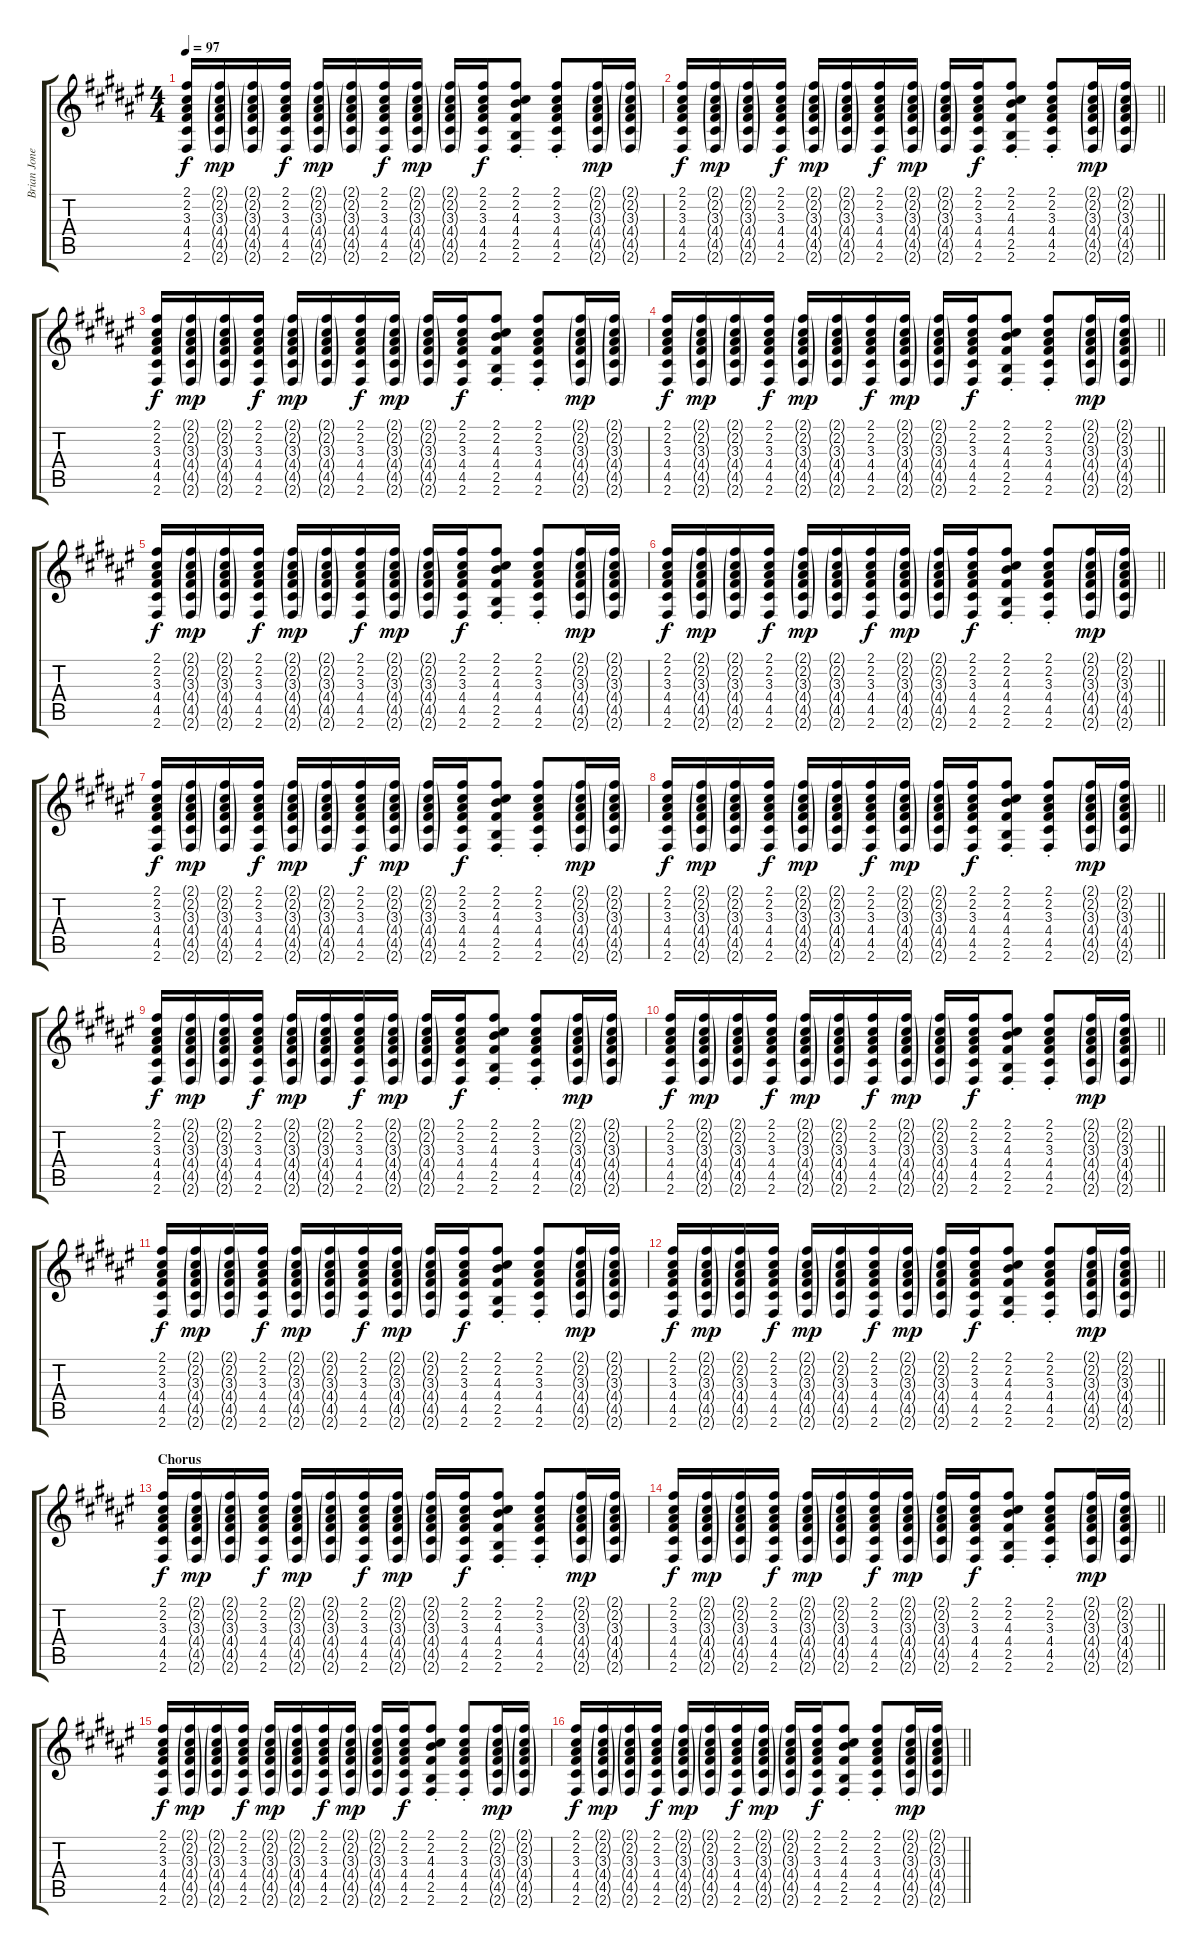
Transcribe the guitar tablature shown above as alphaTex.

\track ("Brian Jones" "Brian Jone") {instrument electricguitarjazz}
\staff {score tabs}
\tuning (E4 B3 G3 D3 A2 E2) {hide}
\ts (4 4)
\tempo 97
\clef g2
\ks f#
(2.1 2.2 3.3 4.4 4.5 2.6).16{dy f} (2.1{g} 2.2{g} 3.3{g} 4.4{g} 4.5{g} 2.6{g}).16{dy mp} (2.1{g} 2.2{g} 3.3{g} 4.4{g} 4.5{g} 2.6{g}).16 (2.1 2.2 3.3 4.4 4.5 2.6).16{dy f} (2.1{g} 2.2{g} 3.3{g} 4.4{g} 4.5{g} 2.6{g}).16{dy mp} (2.1{g} 2.2{g} 3.3{g} 4.4{g} 4.5{g} 2.6{g}).16 (2.1 2.2 3.3 4.4 4.5 2.6).16{dy f} (2.1{g} 2.2{g} 3.3{g} 4.4{g} 4.5{g} 2.6{g}).16{dy mp} (2.1{g} 2.2{g} 3.3{g} 4.4{g} 4.5{g} 2.6{g}).16 (2.1 2.2 3.3 4.4 4.5 2.6).16{dy f} (2.1 2.2 4.3 4.4{st} 2.5 2.6).8 (2.1{st} 2.2{st} 3.3{st} 4.4{st} 4.5{st} 2.6{st}).8 (2.1{g} 2.2{g} 3.3{g} 4.4{g} 4.5{g} 2.6{g}).16{dy mp} (2.1{g} 2.2{g} 3.3{g} 4.4{g} 4.5{g} 2.6{g}).16 |
\barLineRight lightlight
(2.1 2.2 3.3 4.4 4.5 2.6).16{dy f} (2.1{g} 2.2{g} 3.3{g} 4.4{g} 4.5{g} 2.6{g}).16{dy mp} (2.1{g} 2.2{g} 3.3{g} 4.4{g} 4.5{g} 2.6{g}).16 (2.1 2.2 3.3 4.4 4.5 2.6).16{dy f} (2.1{g} 2.2{g} 3.3{g} 4.4{g} 4.5{g} 2.6{g}).16{dy mp} (2.1{g} 2.2{g} 3.3{g} 4.4{g} 4.5{g} 2.6{g}).16 (2.1 2.2 3.3 4.4 4.5 2.6).16{dy f} (2.1{g} 2.2{g} 3.3{g} 4.4{g} 4.5{g} 2.6{g}).16{dy mp} (2.1{g} 2.2{g} 3.3{g} 4.4{g} 4.5{g} 2.6{g}).16 (2.1 2.2 3.3 4.4 4.5 2.6).16{dy f} (2.1 2.2 4.3 4.4{st} 2.5 2.6).8 (2.1{st} 2.2{st} 3.3{st} 4.4{st} 4.5{st} 2.6{st}).8 (2.1{g} 2.2{g} 3.3{g} 4.4{g} 4.5{g} 2.6{g}).16{dy mp} (2.1{g} 2.2{g} 3.3{g} 4.4{g} 4.5{g} 2.6{g}).16 |
(2.1 2.2 3.3 4.4 4.5 2.6).16{dy f} (2.1{g} 2.2{g} 3.3{g} 4.4{g} 4.5{g} 2.6{g}).16{dy mp} (2.1{g} 2.2{g} 3.3{g} 4.4{g} 4.5{g} 2.6{g}).16 (2.1 2.2 3.3 4.4 4.5 2.6).16{dy f} (2.1{g} 2.2{g} 3.3{g} 4.4{g} 4.5{g} 2.6{g}).16{dy mp} (2.1{g} 2.2{g} 3.3{g} 4.4{g} 4.5{g} 2.6{g}).16 (2.1 2.2 3.3 4.4 4.5 2.6).16{dy f} (2.1{g} 2.2{g} 3.3{g} 4.4{g} 4.5{g} 2.6{g}).16{dy mp} (2.1{g} 2.2{g} 3.3{g} 4.4{g} 4.5{g} 2.6{g}).16 (2.1 2.2 3.3 4.4 4.5 2.6).16{dy f} (2.1 2.2 4.3 4.4{st} 2.5 2.6).8 (2.1{st} 2.2{st} 3.3{st} 4.4{st} 4.5{st} 2.6{st}).8 (2.1{g} 2.2{g} 3.3{g} 4.4{g} 4.5{g} 2.6{g}).16{dy mp} (2.1{g} 2.2{g} 3.3{g} 4.4{g} 4.5{g} 2.6{g}).16 |
\barLineRight lightlight
(2.1 2.2 3.3 4.4 4.5 2.6).16{dy f} (2.1{g} 2.2{g} 3.3{g} 4.4{g} 4.5{g} 2.6{g}).16{dy mp} (2.1{g} 2.2{g} 3.3{g} 4.4{g} 4.5{g} 2.6{g}).16 (2.1 2.2 3.3 4.4 4.5 2.6).16{dy f} (2.1{g} 2.2{g} 3.3{g} 4.4{g} 4.5{g} 2.6{g}).16{dy mp} (2.1{g} 2.2{g} 3.3{g} 4.4{g} 4.5{g} 2.6{g}).16 (2.1 2.2 3.3 4.4 4.5 2.6).16{dy f} (2.1{g} 2.2{g} 3.3{g} 4.4{g} 4.5{g} 2.6{g}).16{dy mp} (2.1{g} 2.2{g} 3.3{g} 4.4{g} 4.5{g} 2.6{g}).16 (2.1 2.2 3.3 4.4 4.5 2.6).16{dy f} (2.1 2.2 4.3 4.4{st} 2.5 2.6).8 (2.1{st} 2.2{st} 3.3{st} 4.4{st} 4.5{st} 2.6{st}).8 (2.1{g} 2.2{g} 3.3{g} 4.4{g} 4.5{g} 2.6{g}).16{dy mp} (2.1{g} 2.2{g} 3.3{g} 4.4{g} 4.5{g} 2.6{g}).16 |
(2.1 2.2 3.3 4.4 4.5 2.6).16{dy f} (2.1{g} 2.2{g} 3.3{g} 4.4{g} 4.5{g} 2.6{g}).16{dy mp} (2.1{g} 2.2{g} 3.3{g} 4.4{g} 4.5{g} 2.6{g}).16 (2.1 2.2 3.3 4.4 4.5 2.6).16{dy f} (2.1{g} 2.2{g} 3.3{g} 4.4{g} 4.5{g} 2.6{g}).16{dy mp} (2.1{g} 2.2{g} 3.3{g} 4.4{g} 4.5{g} 2.6{g}).16 (2.1 2.2 3.3 4.4 4.5 2.6).16{dy f} (2.1{g} 2.2{g} 3.3{g} 4.4{g} 4.5{g} 2.6{g}).16{dy mp} (2.1{g} 2.2{g} 3.3{g} 4.4{g} 4.5{g} 2.6{g}).16 (2.1 2.2 3.3 4.4 4.5 2.6).16{dy f} (2.1 2.2 4.3 4.4{st} 2.5 2.6).8 (2.1{st} 2.2{st} 3.3{st} 4.4{st} 4.5{st} 2.6{st}).8 (2.1{g} 2.2{g} 3.3{g} 4.4{g} 4.5{g} 2.6{g}).16{dy mp} (2.1{g} 2.2{g} 3.3{g} 4.4{g} 4.5{g} 2.6{g}).16 |
\barLineRight lightlight
(2.1 2.2 3.3 4.4 4.5 2.6).16{dy f} (2.1{g} 2.2{g} 3.3{g} 4.4{g} 4.5{g} 2.6{g}).16{dy mp} (2.1{g} 2.2{g} 3.3{g} 4.4{g} 4.5{g} 2.6{g}).16 (2.1 2.2 3.3 4.4 4.5 2.6).16{dy f} (2.1{g} 2.2{g} 3.3{g} 4.4{g} 4.5{g} 2.6{g}).16{dy mp} (2.1{g} 2.2{g} 3.3{g} 4.4{g} 4.5{g} 2.6{g}).16 (2.1 2.2 3.3 4.4 4.5 2.6).16{dy f} (2.1{g} 2.2{g} 3.3{g} 4.4{g} 4.5{g} 2.6{g}).16{dy mp} (2.1{g} 2.2{g} 3.3{g} 4.4{g} 4.5{g} 2.6{g}).16 (2.1 2.2 3.3 4.4 4.5 2.6).16{dy f} (2.1 2.2 4.3 4.4{st} 2.5 2.6).8 (2.1{st} 2.2{st} 3.3{st} 4.4{st} 4.5{st} 2.6{st}).8 (2.1{g} 2.2{g} 3.3{g} 4.4{g} 4.5{g} 2.6{g}).16{dy mp} (2.1{g} 2.2{g} 3.3{g} 4.4{g} 4.5{g} 2.6{g}).16 |
(2.1 2.2 3.3 4.4 4.5 2.6).16{dy f} (2.1{g} 2.2{g} 3.3{g} 4.4{g} 4.5{g} 2.6{g}).16{dy mp} (2.1{g} 2.2{g} 3.3{g} 4.4{g} 4.5{g} 2.6{g}).16 (2.1 2.2 3.3 4.4 4.5 2.6).16{dy f} (2.1{g} 2.2{g} 3.3{g} 4.4{g} 4.5{g} 2.6{g}).16{dy mp} (2.1{g} 2.2{g} 3.3{g} 4.4{g} 4.5{g} 2.6{g}).16 (2.1 2.2 3.3 4.4 4.5 2.6).16{dy f} (2.1{g} 2.2{g} 3.3{g} 4.4{g} 4.5{g} 2.6{g}).16{dy mp} (2.1{g} 2.2{g} 3.3{g} 4.4{g} 4.5{g} 2.6{g}).16 (2.1 2.2 3.3 4.4 4.5 2.6).16{dy f} (2.1 2.2 4.3 4.4{st} 2.5 2.6).8 (2.1{st} 2.2{st} 3.3{st} 4.4{st} 4.5{st} 2.6{st}).8 (2.1{g} 2.2{g} 3.3{g} 4.4{g} 4.5{g} 2.6{g}).16{dy mp} (2.1{g} 2.2{g} 3.3{g} 4.4{g} 4.5{g} 2.6{g}).16 |
\barLineRight lightlight
(2.1 2.2 3.3 4.4 4.5 2.6).16{dy f} (2.1{g} 2.2{g} 3.3{g} 4.4{g} 4.5{g} 2.6{g}).16{dy mp} (2.1{g} 2.2{g} 3.3{g} 4.4{g} 4.5{g} 2.6{g}).16 (2.1 2.2 3.3 4.4 4.5 2.6).16{dy f} (2.1{g} 2.2{g} 3.3{g} 4.4{g} 4.5{g} 2.6{g}).16{dy mp} (2.1{g} 2.2{g} 3.3{g} 4.4{g} 4.5{g} 2.6{g}).16 (2.1 2.2 3.3 4.4 4.5 2.6).16{dy f} (2.1{g} 2.2{g} 3.3{g} 4.4{g} 4.5{g} 2.6{g}).16{dy mp} (2.1{g} 2.2{g} 3.3{g} 4.4{g} 4.5{g} 2.6{g}).16 (2.1 2.2 3.3 4.4 4.5 2.6).16{dy f} (2.1 2.2 4.3 4.4{st} 2.5 2.6).8 (2.1{st} 2.2{st} 3.3{st} 4.4{st} 4.5{st} 2.6{st}).8 (2.1{g} 2.2{g} 3.3{g} 4.4{g} 4.5{g} 2.6{g}).16{dy mp} (2.1{g} 2.2{g} 3.3{g} 4.4{g} 4.5{g} 2.6{g}).16 |
(2.1 2.2 3.3 4.4 4.5 2.6).16{dy f} (2.1{g} 2.2{g} 3.3{g} 4.4{g} 4.5{g} 2.6{g}).16{dy mp} (2.1{g} 2.2{g} 3.3{g} 4.4{g} 4.5{g} 2.6{g}).16 (2.1 2.2 3.3 4.4 4.5 2.6).16{dy f} (2.1{g} 2.2{g} 3.3{g} 4.4{g} 4.5{g} 2.6{g}).16{dy mp} (2.1{g} 2.2{g} 3.3{g} 4.4{g} 4.5{g} 2.6{g}).16 (2.1 2.2 3.3 4.4 4.5 2.6).16{dy f} (2.1{g} 2.2{g} 3.3{g} 4.4{g} 4.5{g} 2.6{g}).16{dy mp} (2.1{g} 2.2{g} 3.3{g} 4.4{g} 4.5{g} 2.6{g}).16 (2.1 2.2 3.3 4.4 4.5 2.6).16{dy f} (2.1 2.2 4.3 4.4{st} 2.5 2.6).8 (2.1{st} 2.2{st} 3.3{st} 4.4{st} 4.5{st} 2.6{st}).8 (2.1{g} 2.2{g} 3.3{g} 4.4{g} 4.5{g} 2.6{g}).16{dy mp} (2.1{g} 2.2{g} 3.3{g} 4.4{g} 4.5{g} 2.6{g}).16 |
\barLineRight lightlight
(2.1 2.2 3.3 4.4 4.5 2.6).16{dy f} (2.1{g} 2.2{g} 3.3{g} 4.4{g} 4.5{g} 2.6{g}).16{dy mp} (2.1{g} 2.2{g} 3.3{g} 4.4{g} 4.5{g} 2.6{g}).16 (2.1 2.2 3.3 4.4 4.5 2.6).16{dy f} (2.1{g} 2.2{g} 3.3{g} 4.4{g} 4.5{g} 2.6{g}).16{dy mp} (2.1{g} 2.2{g} 3.3{g} 4.4{g} 4.5{g} 2.6{g}).16 (2.1 2.2 3.3 4.4 4.5 2.6).16{dy f} (2.1{g} 2.2{g} 3.3{g} 4.4{g} 4.5{g} 2.6{g}).16{dy mp} (2.1{g} 2.2{g} 3.3{g} 4.4{g} 4.5{g} 2.6{g}).16 (2.1 2.2 3.3 4.4 4.5 2.6).16{dy f} (2.1 2.2 4.3 4.4{st} 2.5 2.6).8 (2.1{st} 2.2{st} 3.3{st} 4.4{st} 4.5{st} 2.6{st}).8 (2.1{g} 2.2{g} 3.3{g} 4.4{g} 4.5{g} 2.6{g}).16{dy mp} (2.1{g} 2.2{g} 3.3{g} 4.4{g} 4.5{g} 2.6{g}).16 |
(2.1 2.2 3.3 4.4 4.5 2.6).16{dy f} (2.1{g} 2.2{g} 3.3{g} 4.4{g} 4.5{g} 2.6{g}).16{dy mp} (2.1{g} 2.2{g} 3.3{g} 4.4{g} 4.5{g} 2.6{g}).16 (2.1 2.2 3.3 4.4 4.5 2.6).16{dy f} (2.1{g} 2.2{g} 3.3{g} 4.4{g} 4.5{g} 2.6{g}).16{dy mp} (2.1{g} 2.2{g} 3.3{g} 4.4{g} 4.5{g} 2.6{g}).16 (2.1 2.2 3.3 4.4 4.5 2.6).16{dy f} (2.1{g} 2.2{g} 3.3{g} 4.4{g} 4.5{g} 2.6{g}).16{dy mp} (2.1{g} 2.2{g} 3.3{g} 4.4{g} 4.5{g} 2.6{g}).16 (2.1 2.2 3.3 4.4 4.5 2.6).16{dy f} (2.1 2.2 4.3 4.4{st} 2.5 2.6).8 (2.1{st} 2.2{st} 3.3{st} 4.4{st} 4.5{st} 2.6{st}).8 (2.1{g} 2.2{g} 3.3{g} 4.4{g} 4.5{g} 2.6{g}).16{dy mp} (2.1{g} 2.2{g} 3.3{g} 4.4{g} 4.5{g} 2.6{g}).16 |
\barLineRight lightlight
(2.1 2.2 3.3 4.4 4.5 2.6).16{dy f} (2.1{g} 2.2{g} 3.3{g} 4.4{g} 4.5{g} 2.6{g}).16{dy mp} (2.1{g} 2.2{g} 3.3{g} 4.4{g} 4.5{g} 2.6{g}).16 (2.1 2.2 3.3 4.4 4.5 2.6).16{dy f} (2.1{g} 2.2{g} 3.3{g} 4.4{g} 4.5{g} 2.6{g}).16{dy mp} (2.1{g} 2.2{g} 3.3{g} 4.4{g} 4.5{g} 2.6{g}).16 (2.1 2.2 3.3 4.4 4.5 2.6).16{dy f} (2.1{g} 2.2{g} 3.3{g} 4.4{g} 4.5{g} 2.6{g}).16{dy mp} (2.1{g} 2.2{g} 3.3{g} 4.4{g} 4.5{g} 2.6{g}).16 (2.1 2.2 3.3 4.4 4.5 2.6).16{dy f} (2.1 2.2 4.3 4.4{st} 2.5 2.6).8 (2.1{st} 2.2{st} 3.3{st} 4.4{st} 4.5{st} 2.6{st}).8 (2.1{g} 2.2{g} 3.3{g} 4.4{g} 4.5{g} 2.6{g}).16{dy mp} (2.1{g} 2.2{g} 3.3{g} 4.4{g} 4.5{g} 2.6{g}).16 |
\section ("" "Chorus")
(2.1 2.2 3.3 4.4 4.5 2.6).16{dy f} (2.1{g} 2.2{g} 3.3{g} 4.4{g} 4.5{g} 2.6{g}).16{dy mp} (2.1{g} 2.2{g} 3.3{g} 4.4{g} 4.5{g} 2.6{g}).16 (2.1 2.2 3.3 4.4 4.5 2.6).16{dy f} (2.1{g} 2.2{g} 3.3{g} 4.4{g} 4.5{g} 2.6{g}).16{dy mp} (2.1{g} 2.2{g} 3.3{g} 4.4{g} 4.5{g} 2.6{g}).16 (2.1 2.2 3.3 4.4 4.5 2.6).16{dy f} (2.1{g} 2.2{g} 3.3{g} 4.4{g} 4.5{g} 2.6{g}).16{dy mp} (2.1{g} 2.2{g} 3.3{g} 4.4{g} 4.5{g} 2.6{g}).16 (2.1 2.2 3.3 4.4 4.5 2.6).16{dy f} (2.1 2.2 4.3 4.4{st} 2.5 2.6).8 (2.1{st} 2.2{st} 3.3{st} 4.4{st} 4.5{st} 2.6{st}).8 (2.1{g} 2.2{g} 3.3{g} 4.4{g} 4.5{g} 2.6{g}).16{dy mp} (2.1{g} 2.2{g} 3.3{g} 4.4{g} 4.5{g} 2.6{g}).16 |
\barLineRight lightlight
(2.1 2.2 3.3 4.4 4.5 2.6).16{dy f} (2.1{g} 2.2{g} 3.3{g} 4.4{g} 4.5{g} 2.6{g}).16{dy mp} (2.1{g} 2.2{g} 3.3{g} 4.4{g} 4.5{g} 2.6{g}).16 (2.1 2.2 3.3 4.4 4.5 2.6).16{dy f} (2.1{g} 2.2{g} 3.3{g} 4.4{g} 4.5{g} 2.6{g}).16{dy mp} (2.1{g} 2.2{g} 3.3{g} 4.4{g} 4.5{g} 2.6{g}).16 (2.1 2.2 3.3 4.4 4.5 2.6).16{dy f} (2.1{g} 2.2{g} 3.3{g} 4.4{g} 4.5{g} 2.6{g}).16{dy mp} (2.1{g} 2.2{g} 3.3{g} 4.4{g} 4.5{g} 2.6{g}).16 (2.1 2.2 3.3 4.4 4.5 2.6).16{dy f} (2.1 2.2 4.3 4.4{st} 2.5 2.6).8 (2.1{st} 2.2{st} 3.3{st} 4.4{st} 4.5{st} 2.6{st}).8 (2.1{g} 2.2{g} 3.3{g} 4.4{g} 4.5{g} 2.6{g}).16{dy mp} (2.1{g} 2.2{g} 3.3{g} 4.4{g} 4.5{g} 2.6{g}).16 |
(2.1 2.2 3.3 4.4 4.5 2.6).16{dy f} (2.1{g} 2.2{g} 3.3{g} 4.4{g} 4.5{g} 2.6{g}).16{dy mp} (2.1{g} 2.2{g} 3.3{g} 4.4{g} 4.5{g} 2.6{g}).16 (2.1 2.2 3.3 4.4 4.5 2.6).16{dy f} (2.1{g} 2.2{g} 3.3{g} 4.4{g} 4.5{g} 2.6{g}).16{dy mp} (2.1{g} 2.2{g} 3.3{g} 4.4{g} 4.5{g} 2.6{g}).16 (2.1 2.2 3.3 4.4 4.5 2.6).16{dy f} (2.1{g} 2.2{g} 3.3{g} 4.4{g} 4.5{g} 2.6{g}).16{dy mp} (2.1{g} 2.2{g} 3.3{g} 4.4{g} 4.5{g} 2.6{g}).16 (2.1 2.2 3.3 4.4 4.5 2.6).16{dy f} (2.1 2.2 4.3 4.4{st} 2.5 2.6).8 (2.1{st} 2.2{st} 3.3{st} 4.4{st} 4.5{st} 2.6{st}).8 (2.1{g} 2.2{g} 3.3{g} 4.4{g} 4.5{g} 2.6{g}).16{dy mp} (2.1{g} 2.2{g} 3.3{g} 4.4{g} 4.5{g} 2.6{g}).16 |
\barLineRight lightlight
(2.1 2.2 3.3 4.4 4.5 2.6).16{dy f} (2.1{g} 2.2{g} 3.3{g} 4.4{g} 4.5{g} 2.6{g}).16{dy mp} (2.1{g} 2.2{g} 3.3{g} 4.4{g} 4.5{g} 2.6{g}).16 (2.1 2.2 3.3 4.4 4.5 2.6).16{dy f} (2.1{g} 2.2{g} 3.3{g} 4.4{g} 4.5{g} 2.6{g}).16{dy mp} (2.1{g} 2.2{g} 3.3{g} 4.4{g} 4.5{g} 2.6{g}).16 (2.1 2.2 3.3 4.4 4.5 2.6).16{dy f} (2.1{g} 2.2{g} 3.3{g} 4.4{g} 4.5{g} 2.6{g}).16{dy mp} (2.1{g} 2.2{g} 3.3{g} 4.4{g} 4.5{g} 2.6{g}).16 (2.1 2.2 3.3 4.4 4.5 2.6).16{dy f} (2.1 2.2 4.3 4.4{st} 2.5 2.6).8 (2.1{st} 2.2{st} 3.3{st} 4.4{st} 4.5{st} 2.6{st}).8 (2.1{g} 2.2{g} 3.3{g} 4.4{g} 4.5{g} 2.6{g}).16{dy mp} (2.1{g} 2.2{g} 3.3{g} 4.4{g} 4.5{g} 2.6{g}).16
